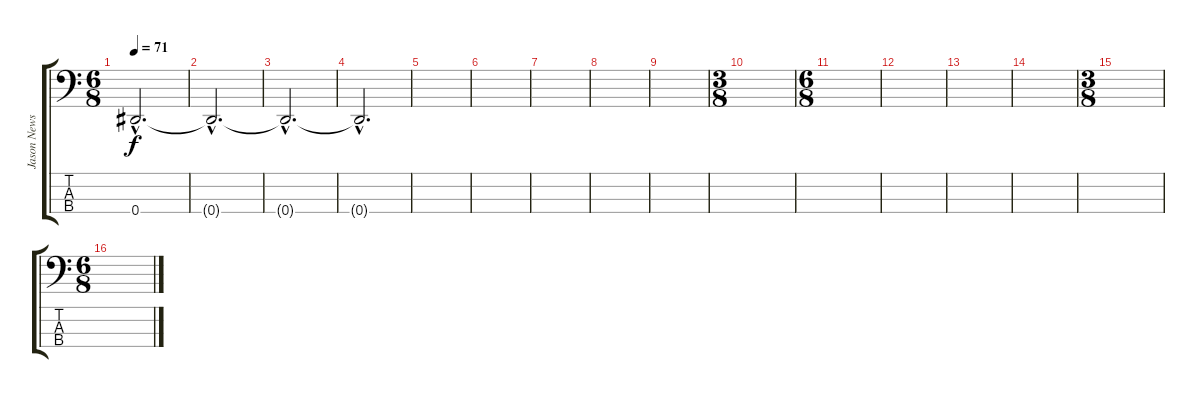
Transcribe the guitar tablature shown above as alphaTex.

\track ("Jason Newsted" "Jason News") {instrument electricbasspick}
\staff {score tabs}
\tuning (Gb2 Db2 Ab1 Eb1) {hide}
\ts (6 8)
\tempo 71
\clef f4
\ks c
0.4{hac t}.2{d dy f} |
0.4{hac t}.2{d} |
0.4{hac t}.2{d} |
0.4{hac t}.2{d} |
|
|
|
|
|
\ts (3 8)
|
\ts (6 8)
|
|
|
|
\ts (3 8)
|
\ts (6 8)
